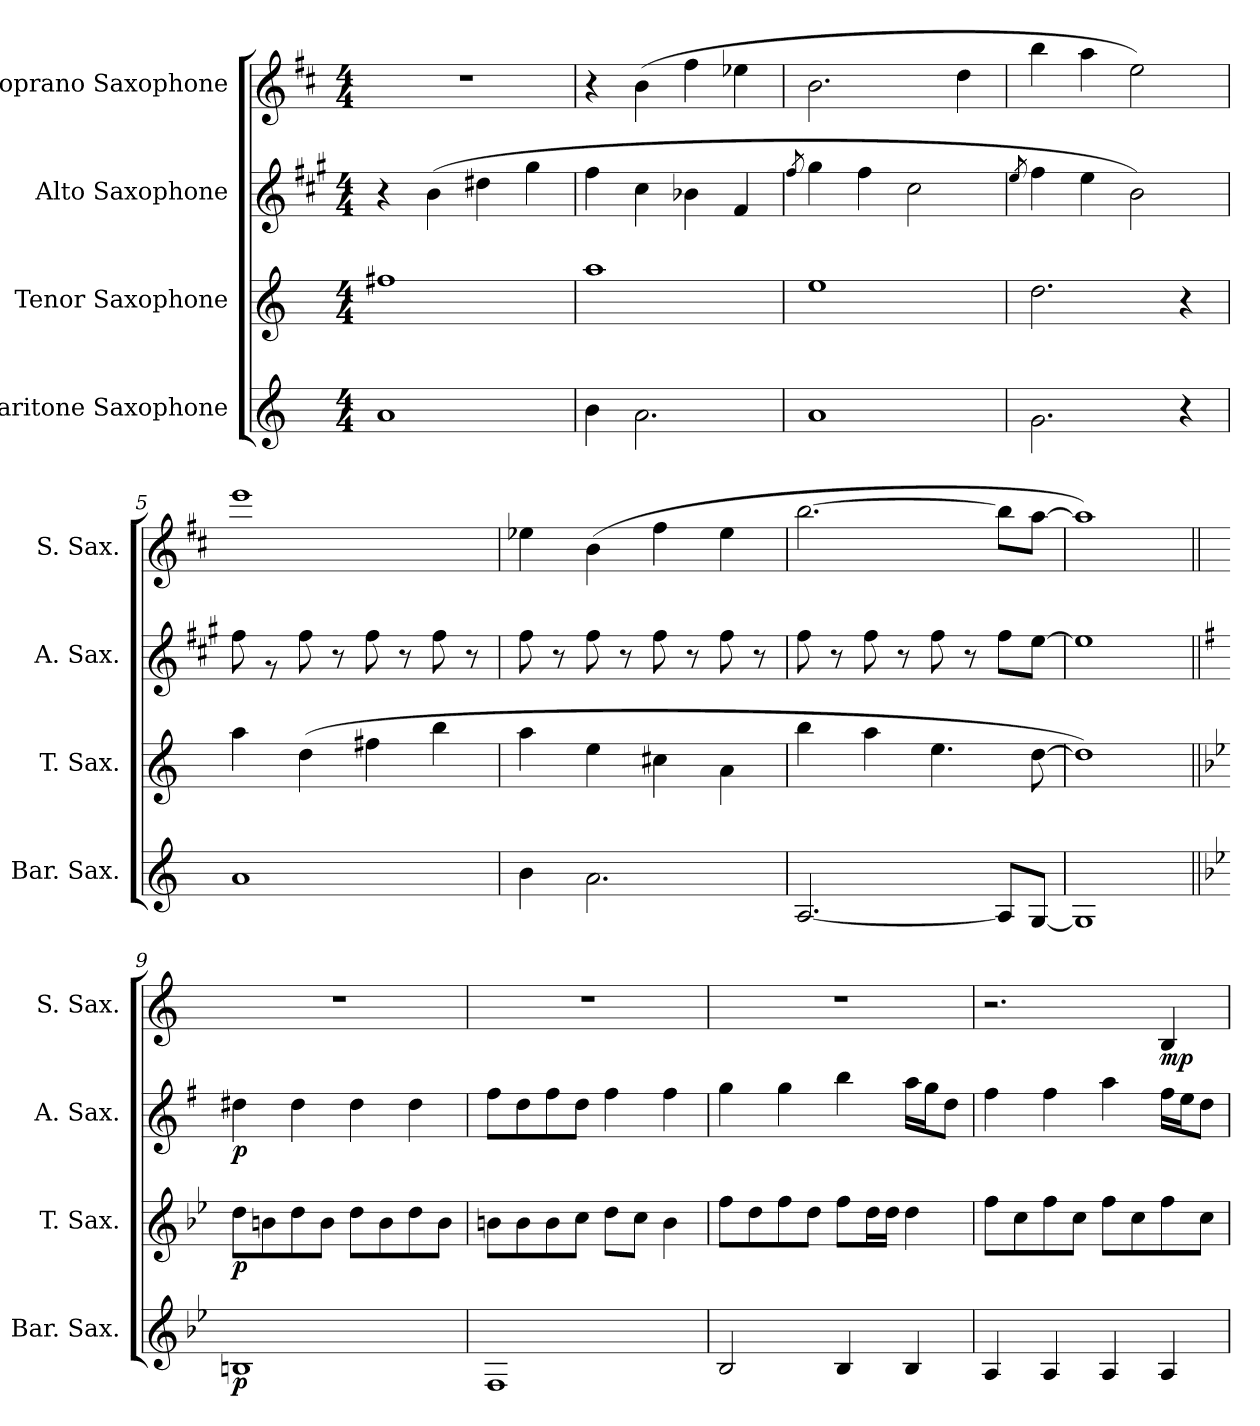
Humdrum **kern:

**kern	**dynam	**kern	**dynam	**kern	**dynam	**kern	**dynam
*part4	*part4	*part3	*part3	*part2	*part2	*part1	*part1
*staff4	*staff4	*staff3	*staff3	*staff2	*staff2	*staff1	*staff1
*I"Baritone Saxophone	*	*I"Tenor Saxophone	*	*I"Alto Saxophone	*	*I"Soprano Saxophone	*
*I'Bar. Sax.	*	*I'T. Sax.	*	*I'A. Sax.	*	*I'S. Sax.	*
*clefG2	*	*clefG2	*	*clefG2	*	*clefG2	*
*ITrd12c21	*	*ITrd8c14	*	*ITrd5c9	*	*ITrd1c2	*
*k[]	*	*k[]	*	*k[]	*	*k[]	*
*M4/4	*	*M4/4	*	*M4/4	*	*M4/4	*
*MM140	*	*MM140	*	*MM140	*	*MM140	*
=1	=1	=1	=1	=1	=1	=1	=1
1A	.	1f#X	.	4r	.	1r	.
.	.	.	.	(4d\	.	.	.
.	.	.	.	4f#X\	.	.	.
.	.	.	.	4b\	.	.	.
=2	=2	=2	=2	=2	=2	=2	=2
4B\	.	1a	.	4a\	.	4r	.
2.A\	.	.	.	4e\	.	(4a\	.
.	.	.	.	4d-X\	.	4ee\	.
.	.	.	.	4A/	.	4dd-X\	.
=3	=3	=3	=3	=3	=3	=3	=3
.	.	.	.	8qa/	.	.	.
1A	.	1e	.	4b\	.	2.a\	.
.	.	.	.	4a\	.	.	.
.	.	.	.	2e\	.	.	.
.	.	.	.	.	.	4cc\	.
=4	=4	=4	=4	=4	=4	=4	=4
.	.	.	.	8qg/	.	.	.
2.G\	.	2.d\	.	4a\	.	4aa\	.
.	.	.	.	4g\	.	4gg\	.
.	.	.	.	2d\)	.	2dd\)	.
4r	.	4r	.	.	.	.	.
=5	=5	=5	=5	=5	=5	=5	=5
1A	.	4a\	.	8a\	.	1ddd	.
.	.	.	.	8rg	.	.	.
.	.	(4d\	.	8a\	.	.	.
.	.	.	.	8r	.	.	.
.	.	4f#X\	.	8a\	.	.	.
.	.	.	.	8r	.	.	.
.	.	4b\	.	8a\	.	.	.
.	.	.	.	8r	.	.	.
!!LO:LB:g=z
=6	=6	=6	=6	=6	=6	=6	=6
4B\	.	4a\	.	8a\	.	4dd-X\	.
.	.	.	.	8r	.	.	.
2.A\	.	4e\	.	8a\	.	(4a\	.
.	.	.	.	8r	.	.	.
.	.	4c#X\	.	8a\	.	4ee\	.
.	.	.	.	8r	.	.	.
.	.	4A\	.	8a\	.	4dd-\	.
.	.	.	.	8r	.	.	.
=7	=7	=7	=7	=7	=7	=7	=7
[2.AA/	.	4b\	.	8a\	.	[2.aa\	.
.	.	.	.	8r	.	.	.
.	.	4a\	.	8a\	.	.	.
.	.	.	.	8r	.	.	.
.	.	4.e\	.	8a\	.	.	.
.	.	.	.	8r	.	.	.
8AA/L]	.	.	.	8a\L	.	8aa\L]	.
[8GG/J	.	[8d\	.	[8g\J	.	[8gg\J	.
=8	=8	=8	=8	=8	=8	=8	=8
1GG]	.	1d])	.	1g]	.	1gg])	.
=9||	=9||	=9||	=9||	=9||	=9||	=9||	=9||
*k[b-e-]	*	*k[b-e-]	*	*k[b-e-]	*	*k[b-e-]	*
*	*	*	*	*	*	*MM60	*
!	!LO:DY:b	!	!LO:DY:b	!	!LO:DY:b	!	!
1BBn	p	8d\L	p	4f#X\	p	1r	.
.	.	8Bn\	.	.	.	.	.
.	.	8d\	.	4f#\	.	.	.
.	.	8B\J	.	.	.	.	.
.	.	8d\L	.	4f#\	.	.	.
.	.	8B\	.	.	.	.	.
.	.	8d\	.	4f#\	.	.	.
.	.	8B\J	.	.	.	.	.
=10	=10	=10	=10	=10	=10	=10	=10
1FF	.	8Bn\L	.	8a\L	.	1r	.
.	.	8B\	.	8f\	.	.	.
.	.	8B\	.	8a\	.	.	.
.	.	8c\J	.	8f\J	.	.	.
.	.	8d\L	.	4a\	.	.	.
.	.	8c\J	.	.	.	.	.
.	.	4B\	.	4a\	.	.	.
!!LO:PB:g=z
=11	=11	=11	=11	=11	=11	=11	=11
2BB-/	.	8f\L	.	4b-\	.	1r	.
.	.	8d\	.	.	.	.	.
.	.	8f\	.	4b-\	.	.	.
.	.	8d\J	.	.	.	.	.
4BB-/	.	8f\L	.	4dd\	.	.	.
.	.	16d\L	.	.	.	.	.
.	.	16d\JJ	.	.	.	.	.
4BB-/	.	4d\	.	16cc\LL	.	.	.
.	.	.	.	16b-\J	.	.	.
.	.	.	.	8f\J	.	.	.
=12	=12	=12	=12	=12	=12	=12	=12
4AA/	.	8f\L	.	4a\	.	2.r	.
.	.	8c\	.	.	.	.	.
4AA/	.	8f\	.	4a\	.	.	.
.	.	8c\J	.	.	.	.	.
4AA/	.	8f\L	.	4cc\	.	.	.
.	.	8c\	.	.	.	.	.
!	!	!	!	!	!	!	!LO:DY:b
4AA/	.	8f\	.	16a\LL	.	4A/	mp
.	.	.	.	16g\J	.	.	.
.	.	8c\J	.	8f\J	.	.	.
=	=	=	=	=	=	=	=
*-	*-	*-	*-	*-	*-	*-	*-
